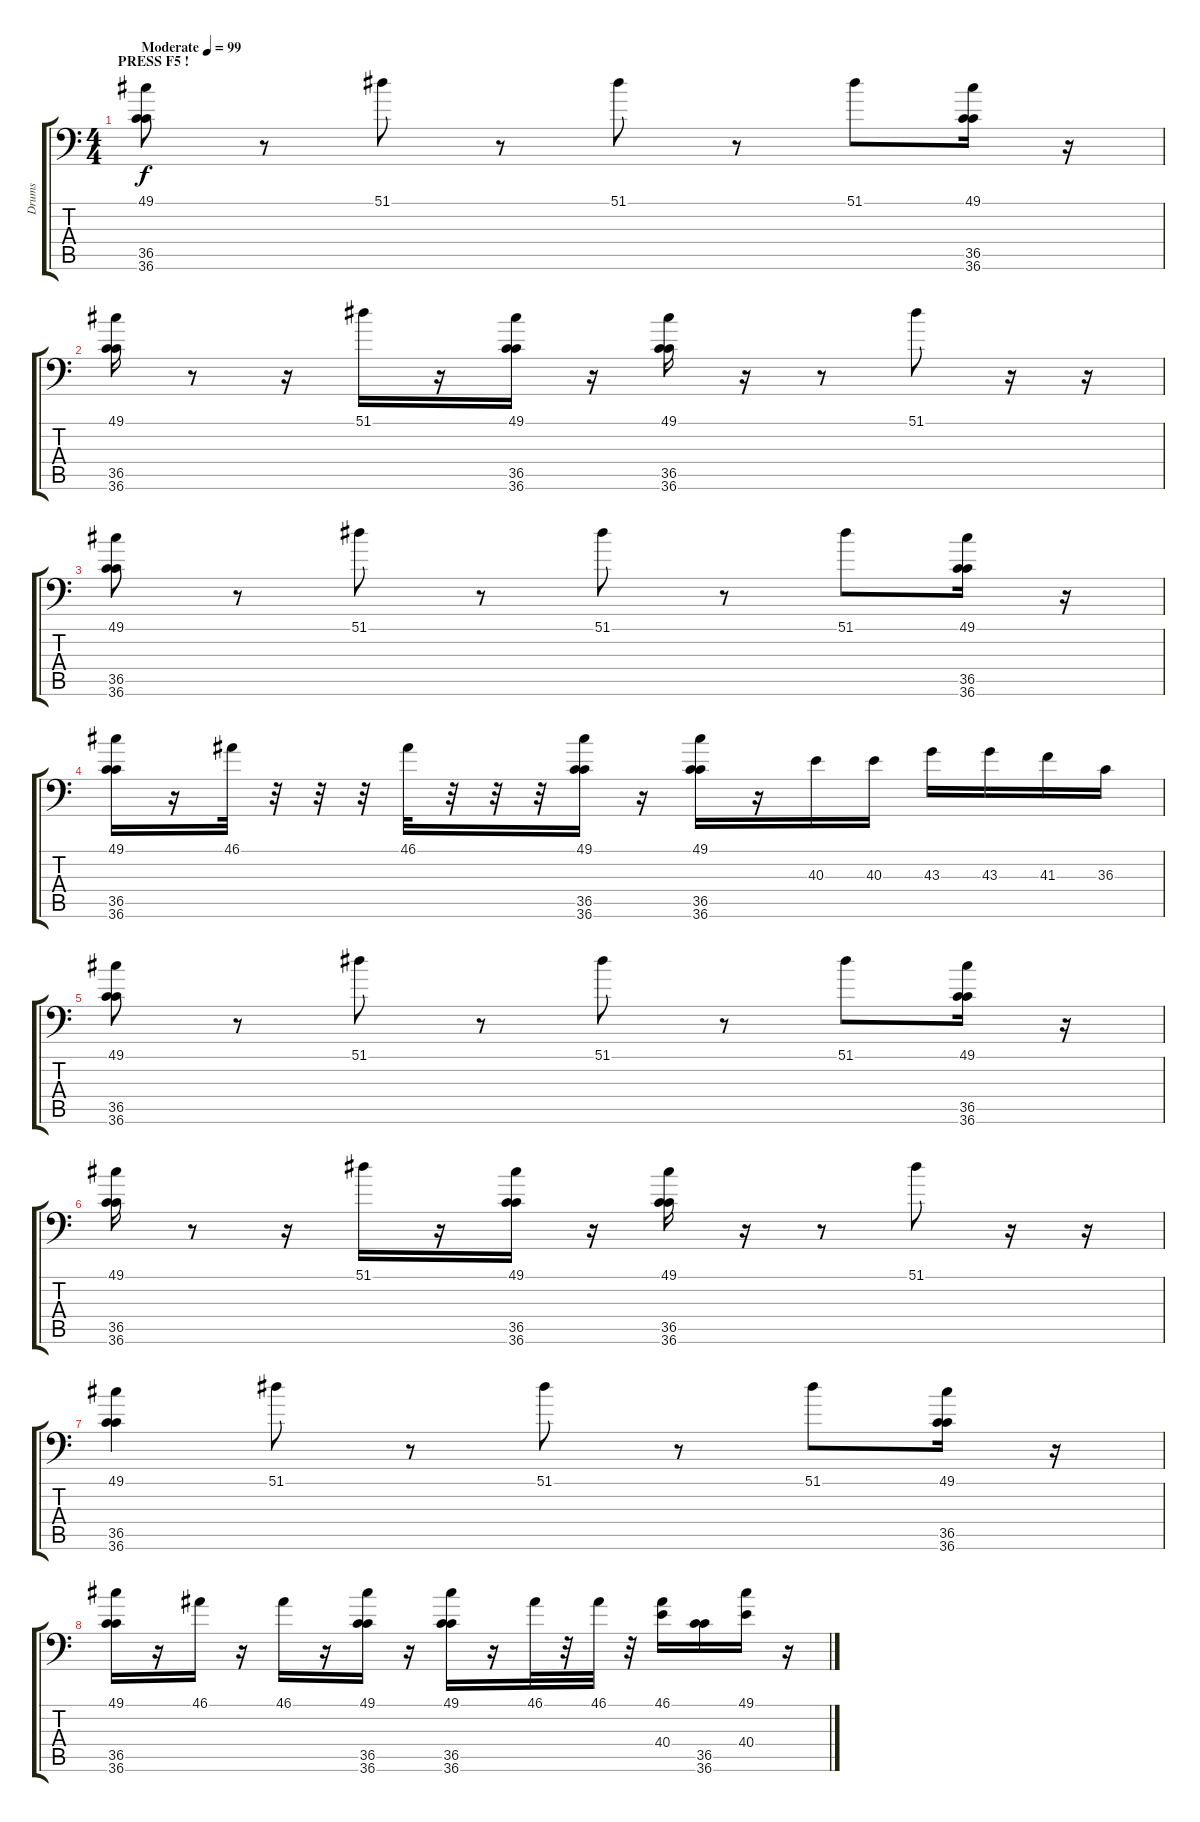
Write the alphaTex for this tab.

\track ("Drums" "Drums") {instrument acousticgrandpiano}
\staff {score tabs}
\tuning (C-1 C-1 C-1 C-1 C-1 C-1) {hide}
\ts (4 4)
\section ("" "PRESS F5 !")
\tempo (99 "Moderate")
\clef f4
\ks c
(49.1 36.5 36.6).8{dy f instrument acousticgrandpiano} r.8 51.1.8 r.8 51.1.8 r.8 51.1.8 (49.1 36.5 36.6).16 r.16 |
(49.1 36.5 36.6).16 r.8 r.16 51.1.16 r.16 (49.1 36.5 36.6).16 r.16 (49.1 36.5 36.6).16 r.16 r.8 51.1.8 r.16 r.16 |
(49.1 36.5 36.6).8 r.8 51.1.8 r.8 51.1.8 r.8 51.1.8 (49.1 36.5 36.6).16 r.16 |
(49.1 36.5 36.6).16 r.16 46.1.32 r.32 r.32 r.32 46.1.32 r.32 r.32 r.32 (49.1 36.5 36.6).16 r.16 (49.1 36.5 36.6).16 r.16 40.3.16 40.3.16 43.3.16 43.3.16 41.3.16 36.3.16 |
(49.1 36.5 36.6).8 r.8 51.1.8 r.8 51.1.8 r.8 51.1.8 (49.1 36.5 36.6).16 r.16 |
(49.1 36.5 36.6).16 r.8 r.16 51.1.16 r.16 (49.1 36.5 36.6).16 r.16 (49.1 36.5 36.6).16 r.16 r.8 51.1.8 r.16 r.16 |
(49.1 36.5 36.6).4 51.1.8 r.8 51.1.8 r.8 51.1.8 (49.1 36.5 36.6).16 r.16 |
(49.1 36.5 36.6).16 r.16 46.1.16 r.16 46.1.16 r.16 (49.1 36.5 36.6).16 r.16 (49.1 36.5 36.6).16 r.16 46.1.32 r.32 46.1.32 r.32 (46.1 40.4).16 (36.5 36.6).16 (49.1 40.4).16 r.16
